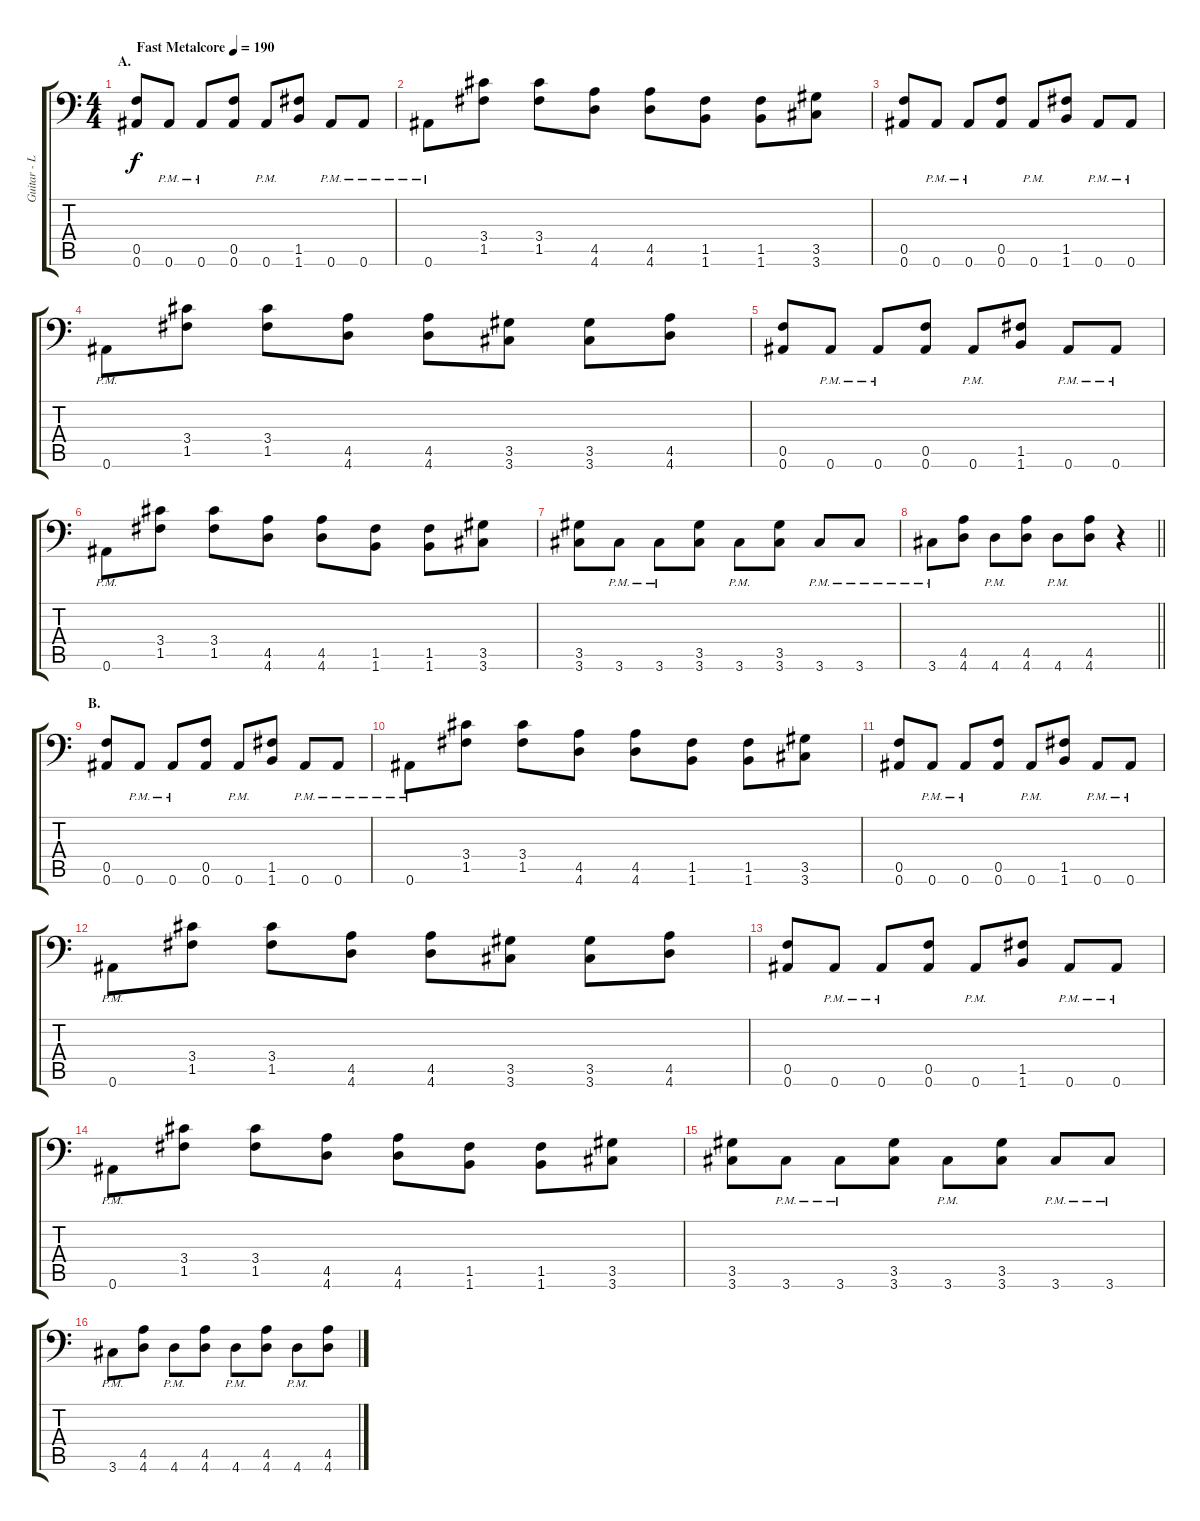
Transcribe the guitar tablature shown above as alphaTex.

\track ("Guitar - Left" "Guitar - L") {instrument distortionguitar}
\staff {score tabs}
\tuning (C4 G3 Eb3 Bb2 F2 Bb1) {hide}
\ts (4 4)
\section ("" "A.")
\tempo (190 "Fast Metalcore")
\clef f4
\ks c
(0.5 0.6).8{dy f instrument distortionguitar} 0.6{pm}.8 0.6{pm}.8 (0.5 0.6).8 0.6{pm}.8 (1.5 1.6).8 0.6{pm}.8 0.6{pm}.8 |
0.6{pm}.8 (3.4 1.5).8 (3.4 1.5).8 (4.5 4.6).8 (4.5 4.6).8 (1.5 1.6).8 (1.5 1.6).8 (3.5 3.6).8 |
(0.5 0.6).8 0.6{pm}.8 0.6{pm}.8 (0.5 0.6).8 0.6{pm}.8 (1.5 1.6).8 0.6{pm}.8 0.6{pm}.8 |
0.6{pm}.8 (3.4 1.5).8 (3.4 1.5).8 (4.5 4.6).8 (4.5 4.6).8 (3.5 3.6).8 (3.5 3.6).8 (4.5 4.6).8 |
(0.5 0.6).8 0.6{pm}.8 0.6{pm}.8 (0.5 0.6).8 0.6{pm}.8 (1.5 1.6).8 0.6{pm}.8 0.6{pm}.8 |
0.6{pm}.8 (3.4 1.5).8 (3.4 1.5).8 (4.5 4.6).8 (4.5 4.6).8 (1.5 1.6).8 (1.5 1.6).8 (3.5 3.6).8 |
(3.5 3.6).8 3.6{pm}.8 3.6{pm}.8 (3.5 3.6).8 3.6{pm}.8 (3.5 3.6).8 3.6{pm}.8 3.6{pm}.8 |
\barLineRight lightlight
3.6{pm}.8 (4.5 4.6).8 4.6{pm}.8 (4.5 4.6).8 4.6{pm}.8 (4.5 4.6).8 r.4 |
\section ("" "B.")
(0.5 0.6).8 0.6{pm}.8 0.6{pm}.8 (0.5 0.6).8 0.6{pm}.8 (1.5 1.6).8 0.6{pm}.8 0.6{pm}.8 |
0.6{pm}.8 (3.4 1.5).8 (3.4 1.5).8 (4.5 4.6).8 (4.5 4.6).8 (1.5 1.6).8 (1.5 1.6).8 (3.5 3.6).8 |
(0.5 0.6).8 0.6{pm}.8 0.6{pm}.8 (0.5 0.6).8 0.6{pm}.8 (1.5 1.6).8 0.6{pm}.8 0.6{pm}.8 |
0.6{pm}.8 (3.4 1.5).8 (3.4 1.5).8 (4.5 4.6).8 (4.5 4.6).8 (3.5 3.6).8 (3.5 3.6).8 (4.5 4.6).8 |
(0.5 0.6).8 0.6{pm}.8 0.6{pm}.8 (0.5 0.6).8 0.6{pm}.8 (1.5 1.6).8 0.6{pm}.8 0.6{pm}.8 |
0.6{pm}.8 (3.4 1.5).8 (3.4 1.5).8 (4.5 4.6).8 (4.5 4.6).8 (1.5 1.6).8 (1.5 1.6).8 (3.5 3.6).8 |
(3.5 3.6).8 3.6{pm}.8 3.6{pm}.8 (3.5 3.6).8 3.6{pm}.8 (3.5 3.6).8 3.6{pm}.8 3.6{pm}.8 |
3.6{pm}.8 (4.5 4.6).8 4.6{pm}.8 (4.5 4.6).8 4.6{pm}.8 (4.5 4.6).8 4.6{pm}.8 (4.5 4.6).8
